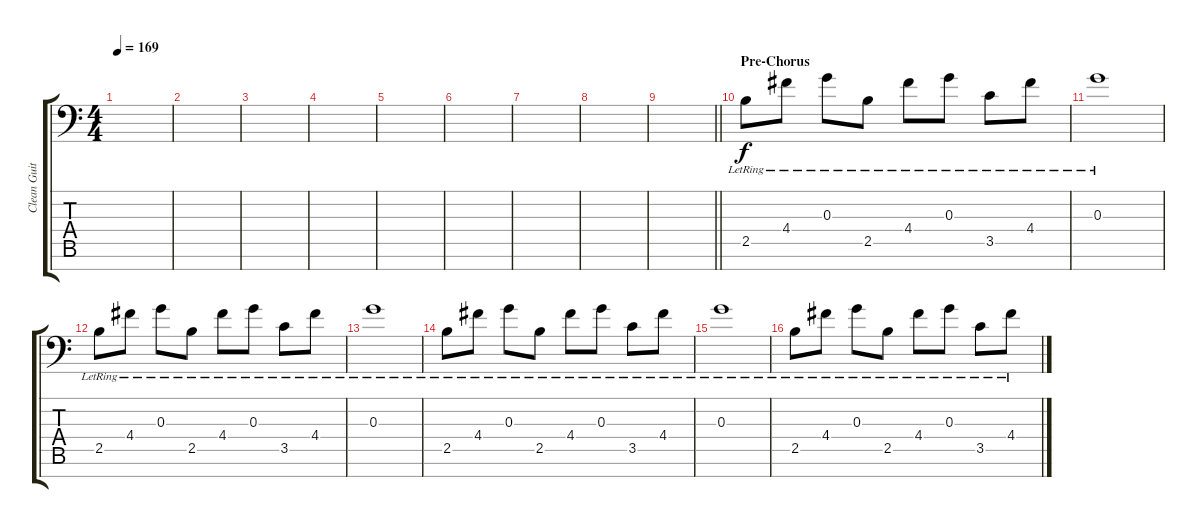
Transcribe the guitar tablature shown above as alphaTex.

\track ("Clean Guitar" "Clean Guit") {instrument electricguitarclean}
\staff {score tabs}
\tuning (E4 B3 G3 D3 A2 E2 A1) {hide}
\ts (4 4)
\tempo 169
\clef f4
\ks c
|
|
|
|
|
|
|
|
\barLineRight lightlight
|
\section ("" "Pre-Chorus")
2.5{lr}.8 4.4{lr}.8 0.3{lr}.8 2.5{lr}.8 4.4{lr}.8 0.3{lr}.8 3.5{lr}.8 4.4{lr}.8 |
0.3{lr}.1 |
2.5{lr}.8 4.4{lr}.8 0.3{lr}.8 2.5{lr}.8 4.4{lr}.8 0.3{lr}.8 3.5{lr}.8 4.4{lr}.8 |
0.3{lr}.1 |
2.5{lr}.8 4.4{lr}.8 0.3{lr}.8 2.5{lr}.8 4.4{lr}.8 0.3{lr}.8 3.5{lr}.8 4.4{lr}.8 |
0.3{lr}.1 |
2.5{lr}.8 4.4{lr}.8 0.3{lr}.8 2.5{lr}.8 4.4{lr}.8 0.3{lr}.8 3.5{lr}.8 4.4{lr}.8
